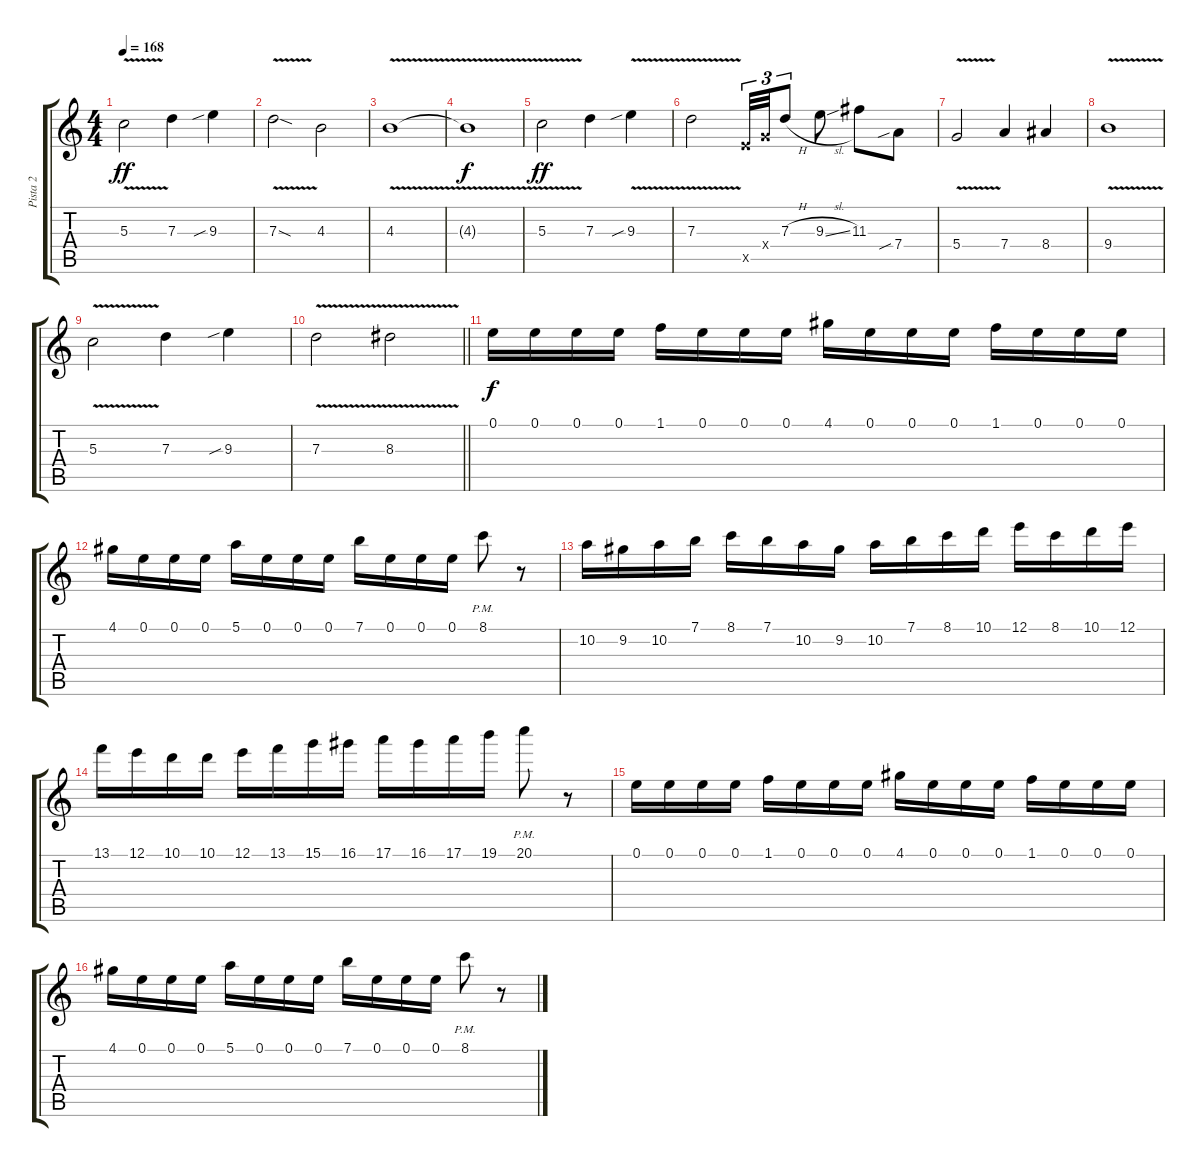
\track ("Pista 2" "Pista 2") {instrument overdrivenguitar}
\staff {score tabs}
\tuning (E4 B3 G3 D3 A2 E2) {hide}
\ts (4 4)
\tempo 168
\clef g2
\ks c
5.3{v}.2{dy ff} 7.3.4 9.3{sib}.4 |
7.3{v sod}.2 4.3.2 |
4.3{v}.1 |
4.3{t}.1{dy f} |
5.3{v}.2{dy ff} 7.3.4 9.3{v sib}.4 |
7.3{v}.2 7.5{x}.32{tu (3 2)} 5.4{x}.32{tu (3 2)} 7.3{h}.8{tu (3 2)} 9.3{sl}.8 11.3.8 7.4{sib}.8 |
5.4{v}.2 7.4.4 8.4.4 |
9.4{v}.1 |
5.3{v}.2 7.3.4 9.3{sib}.4 |
\barLineRight lightlight
7.3{v}.2 8.3{v}.2 |
0.1.16{dy f} 0.1.16 0.1.16 0.1.16 1.1.16 0.1.16 0.1.16 0.1.16 4.1.16 0.1.16 0.1.16 0.1.16 1.1.16 0.1.16 0.1.16 0.1.16 |
4.1.16 0.1.16 0.1.16 0.1.16 5.1.16 0.1.16 0.1.16 0.1.16 7.1.16 0.1.16 0.1.16 0.1.16 8.1{pm}.8 r.8 |
10.2.16 9.2.16 10.2.16 7.1.16 8.1.16 7.1.16 10.2.16 9.2.16 10.2.16 7.1.16 8.1.16 10.1.16 12.1.16 8.1.16 10.1.16 12.1.16 |
13.1.16 12.1.16 10.1.16 10.1.16 12.1.16 13.1.16 15.1.16 16.1.16 17.1.16 16.1.16 17.1.16 19.1.16 20.1{pm}.8 r.8 |
0.1.16 0.1.16 0.1.16 0.1.16 1.1.16 0.1.16 0.1.16 0.1.16 4.1.16 0.1.16 0.1.16 0.1.16 1.1.16 0.1.16 0.1.16 0.1.16 |
4.1.16 0.1.16 0.1.16 0.1.16 5.1.16 0.1.16 0.1.16 0.1.16 7.1.16 0.1.16 0.1.16 0.1.16 8.1{pm}.8 r.8
